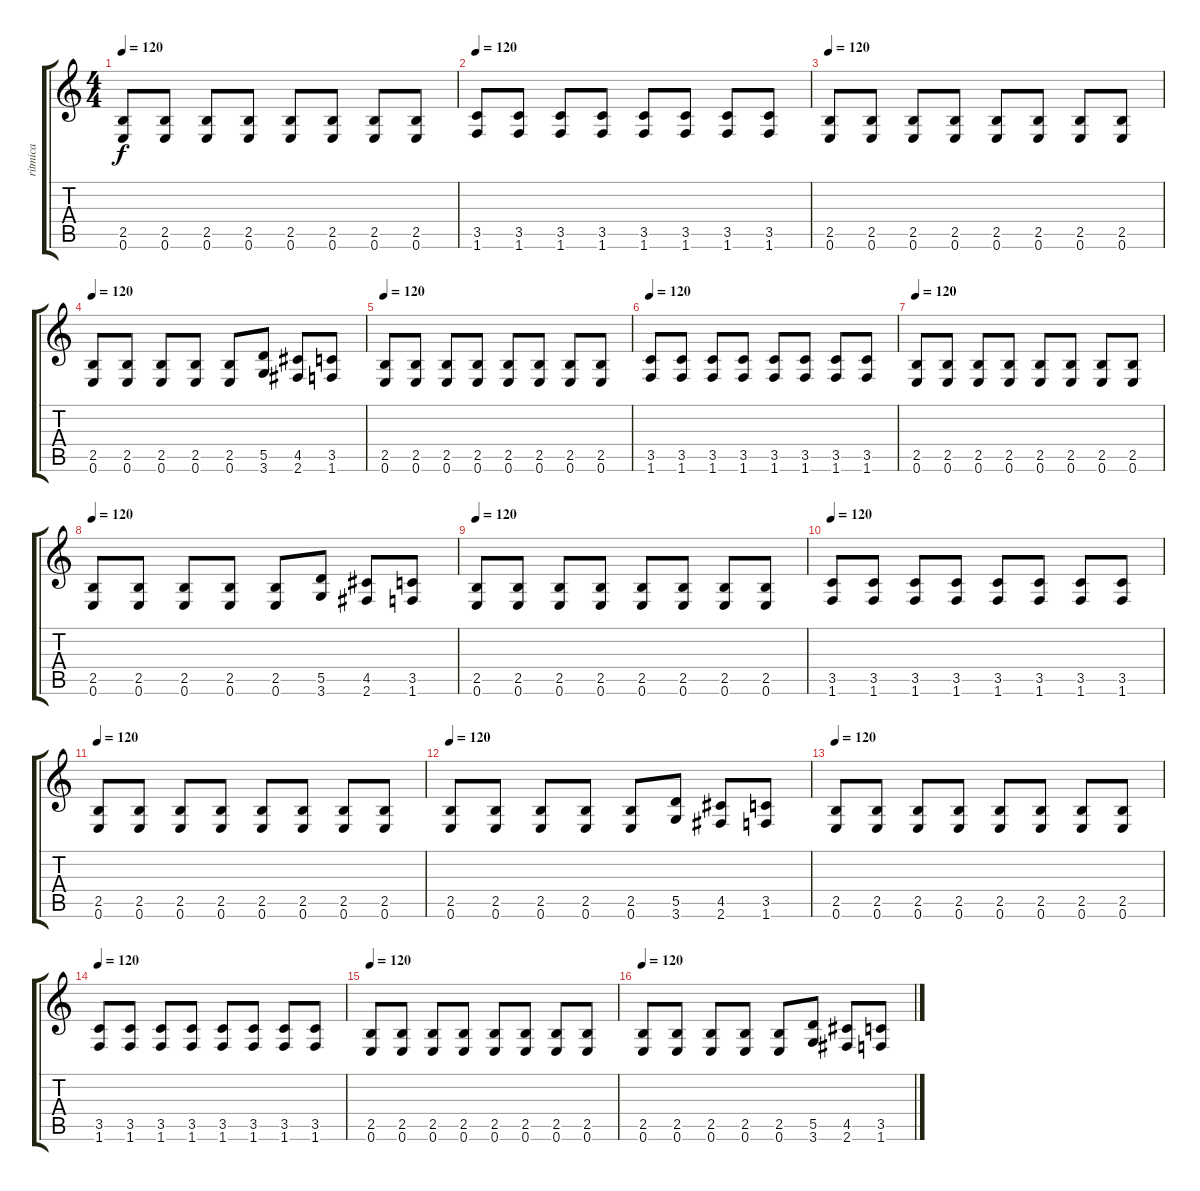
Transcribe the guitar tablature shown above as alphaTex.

\track ("ritmica" "ritmica") {instrument distortionguitar}
\staff {score tabs}
\tuning (E4 B3 G3 D3 A2 E2) {hide}
\ts (4 4)
\tempo 120
\clef g2
\ks c
(2.5 0.6).8{dy f} (2.5 0.6).8 (2.5 0.6).8 (2.5 0.6).8 (2.5 0.6).8 (2.5 0.6).8 (2.5 0.6).8 (2.5 0.6).8 |
\tempo 120
(3.5 1.6).8 (3.5 1.6).8 (3.5 1.6).8 (3.5 1.6).8 (3.5 1.6).8 (3.5 1.6).8 (3.5 1.6).8 (3.5 1.6).8 |
\tempo 120
(2.5 0.6).8 (2.5 0.6).8 (2.5 0.6).8 (2.5 0.6).8 (2.5 0.6).8 (2.5 0.6).8 (2.5 0.6).8 (2.5 0.6).8 |
\tempo 120
(2.5 0.6).8 (2.5 0.6).8 (2.5 0.6).8 (2.5 0.6).8 (2.5 0.6).8 (5.5 3.6).8 (4.5 2.6).8 (3.5 1.6).8 |
\tempo 120
(2.5 0.6).8 (2.5 0.6).8 (2.5 0.6).8 (2.5 0.6).8 (2.5 0.6).8 (2.5 0.6).8 (2.5 0.6).8 (2.5 0.6).8 |
\tempo 120
(3.5 1.6).8 (3.5 1.6).8 (3.5 1.6).8 (3.5 1.6).8 (3.5 1.6).8 (3.5 1.6).8 (3.5 1.6).8 (3.5 1.6).8 |
\tempo 120
(2.5 0.6).8 (2.5 0.6).8 (2.5 0.6).8 (2.5 0.6).8 (2.5 0.6).8 (2.5 0.6).8 (2.5 0.6).8 (2.5 0.6).8 |
\tempo 120
(2.5 0.6).8 (2.5 0.6).8 (2.5 0.6).8 (2.5 0.6).8 (2.5 0.6).8 (5.5 3.6).8 (4.5 2.6).8 (3.5 1.6).8 |
\tempo 120
(2.5 0.6).8 (2.5 0.6).8 (2.5 0.6).8 (2.5 0.6).8 (2.5 0.6).8 (2.5 0.6).8 (2.5 0.6).8 (2.5 0.6).8 |
\tempo 120
(3.5 1.6).8 (3.5 1.6).8 (3.5 1.6).8 (3.5 1.6).8 (3.5 1.6).8 (3.5 1.6).8 (3.5 1.6).8 (3.5 1.6).8 |
\tempo 120
(2.5 0.6).8 (2.5 0.6).8 (2.5 0.6).8 (2.5 0.6).8 (2.5 0.6).8 (2.5 0.6).8 (2.5 0.6).8 (2.5 0.6).8 |
\tempo 120
(2.5 0.6).8 (2.5 0.6).8 (2.5 0.6).8 (2.5 0.6).8 (2.5 0.6).8 (5.5 3.6).8 (4.5 2.6).8 (3.5 1.6).8 |
\tempo 120
(2.5 0.6).8 (2.5 0.6).8 (2.5 0.6).8 (2.5 0.6).8 (2.5 0.6).8 (2.5 0.6).8 (2.5 0.6).8 (2.5 0.6).8 |
\tempo 120
(3.5 1.6).8 (3.5 1.6).8 (3.5 1.6).8 (3.5 1.6).8 (3.5 1.6).8 (3.5 1.6).8 (3.5 1.6).8 (3.5 1.6).8 |
\tempo 120
(2.5 0.6).8 (2.5 0.6).8 (2.5 0.6).8 (2.5 0.6).8 (2.5 0.6).8 (2.5 0.6).8 (2.5 0.6).8 (2.5 0.6).8 |
\tempo 120
(2.5 0.6).8 (2.5 0.6).8 (2.5 0.6).8 (2.5 0.6).8 (2.5 0.6).8 (5.5 3.6).8 (4.5 2.6).8 (3.5 1.6).8
